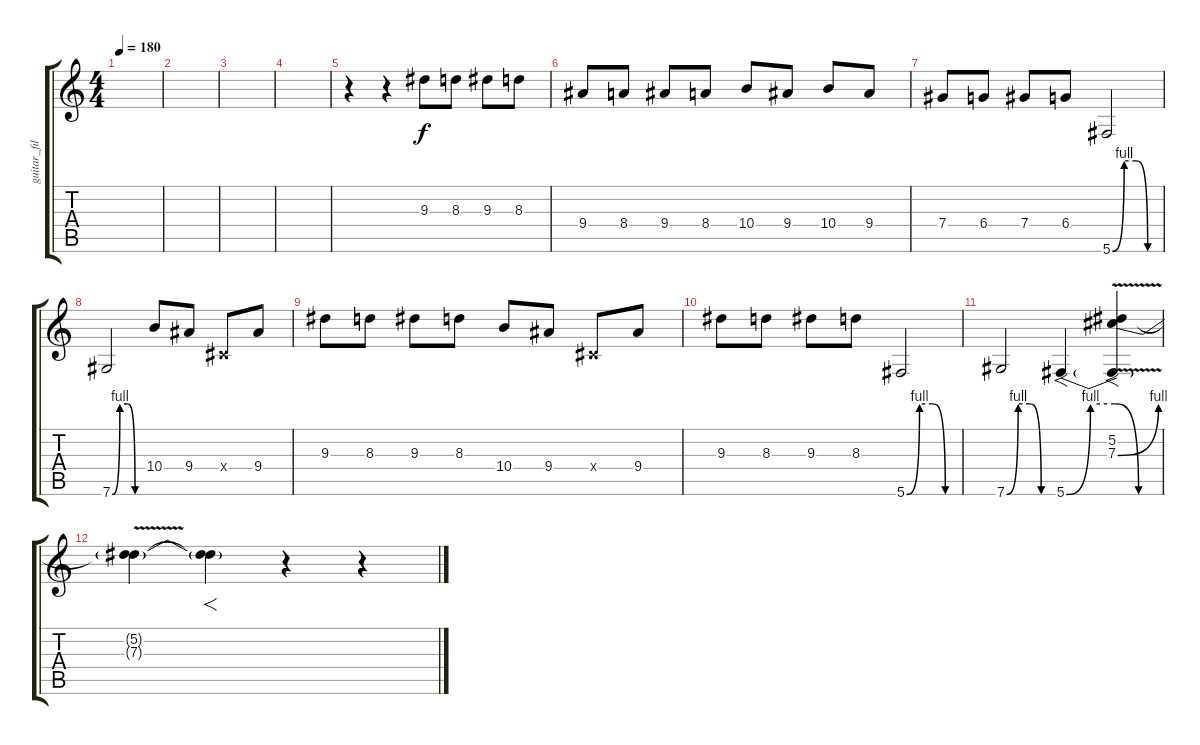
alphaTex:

\track ("guitar_filling solo" "guitar_fil") {instrument distortionguitar}
\staff {score tabs}
\tuning (Eb4 Bb3 Gb3 Db3 Ab2 Db2) {hide}
\ts (4 4)
\tempo 180
\clef g2
\ks c
|
|
|
|
r.4 r.4 9.3.8 8.3.8 9.3.8 8.3.8 |
9.4.8 8.4.8 9.4.8 8.4.8 10.4.8 9.4.8 10.4.8 9.4.8 |
7.4.8 6.4.8 7.4.8 6.4.8 5.6{be (custom 0 0 15 4 30 4 45 0 60 0)}.2 |
7.6{be (custom 0 0 15 4 30 4 45 0 60 0)}.2 10.4.8 9.4.8 0.4{x}.8 9.4.8 |
9.3.8 8.3.8 9.3.8 8.3.8 10.4.8 9.4.8 0.4{x}.8 9.4.8 |
9.3.8 8.3.8 9.3.8 8.3.8 5.6{be (custom 0 0 15 4 30 4 45 0 60 0)}.2 |
7.6{be (custom 0 0 15 4 30 4 45 0 60 0)}.2 5.6{be (custom 0 0 15 4 30 4 45 0 60 0)}.4{f} (5.2 7.3{be (bend 0 0 60 4) v} 5.6{t}).4{f volume 13} |
(5.2{t} 7.3{t}).4{volume 11} (5.2{t} 7.3{t}).4{f} r.4 r.4
